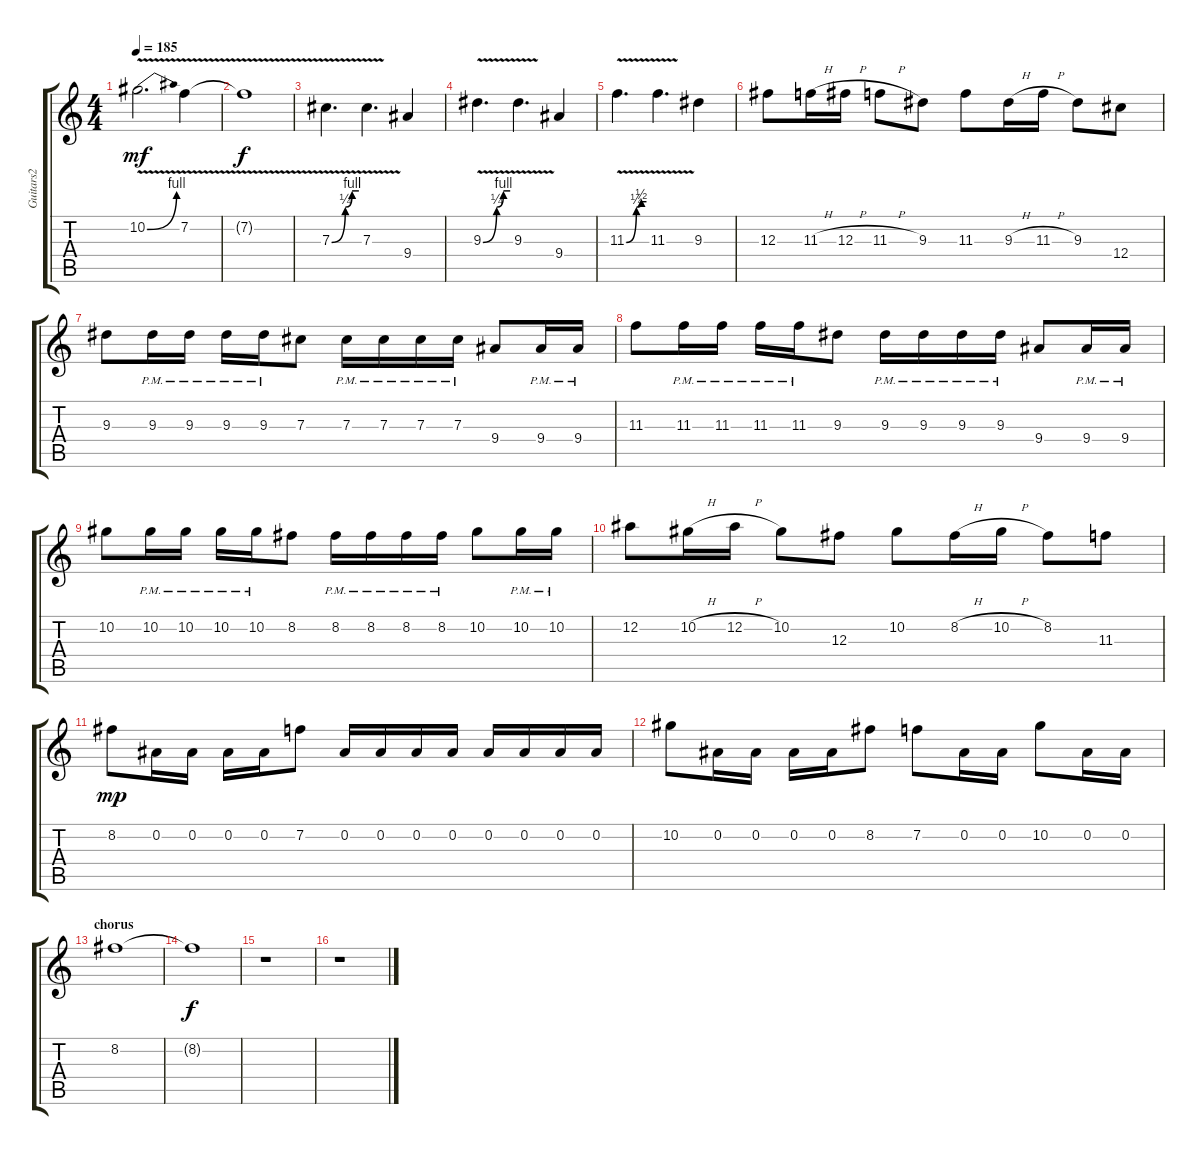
\track ("Guitars2" "Guitars2") {instrument distortionguitar}
\staff {score tabs}
\tuning (Eb4 Bb3 Gb3 Db3 Ab2 Eb2) {hide}
\ts (4 4)
\tempo 185
\clef g2
\ks c
10.2{be (bend 0 0 60 4) v}.2{d dy mf} 7.2{v}.4 |
7.2{t}.1{dy f} |
\section ("" "")
7.3{be (custom 0 0 30 1 45 4 60 4) v}.4{d} 7.3{v}.4{d} 9.4.4 |
9.3{be (custom 0 0 30 1 45 4 60 4) v}.4{d} 9.3{v}.4{d} 9.4.4 |
11.3{be (custom 0 0 30 1 45 2 60 2) v}.4{d} 11.3{v}.4{d} 9.3.4 |
12.3.8 11.3{h}.16 12.3{h}.16 11.3{h}.8 9.3.8 11.3.8 9.3{h}.16 11.3{h}.16 9.3.8 12.4.8 |
9.3.8 9.3{pm}.16 9.3{pm}.16 9.3{pm}.16 9.3{pm}.16 7.3.8 7.3{pm}.16 7.3{pm}.16 7.3{pm}.16 7.3{pm}.16 9.4.8 9.4{pm}.16 9.4{pm}.16 |
11.3.8 11.3{pm}.16 11.3{pm}.16 11.3{pm}.16 11.3{pm}.16 9.3.8 9.3{pm}.16 9.3{pm}.16 9.3{pm}.16 9.3{pm}.16 9.4.8 9.4{pm}.16 9.4{pm}.16 |
10.2.8 10.2{pm}.16 10.2{pm}.16 10.2{pm}.16 10.2{pm}.16 8.2.8 8.2{pm}.16 8.2{pm}.16 8.2{pm}.16 8.2{pm}.16 10.2.8 10.2{pm}.16 10.2{pm}.16 |
12.2.8 10.2{h}.16 12.2{h}.16 10.2.8 12.3.8 10.2.8 8.2{h}.16 10.2{h}.16 8.2.8 11.3.8 |
8.2.8{dy mp} 0.2.16 0.2.16 0.2.16 0.2.16 7.2.8 0.2.16 0.2.16 0.2.16 0.2.16 0.2.16 0.2.16 0.2.16 0.2.16 |
10.2.8 0.2.16 0.2.16 0.2.16 0.2.16 8.2.8 7.2.8 0.2.16 0.2.16 10.2.8 0.2.16 0.2.16 |
\section ("" "chorus")
8.2.1{volume 0} |
8.2{t}.1{dy f} |
r.1 |
r.1{volume 14}
